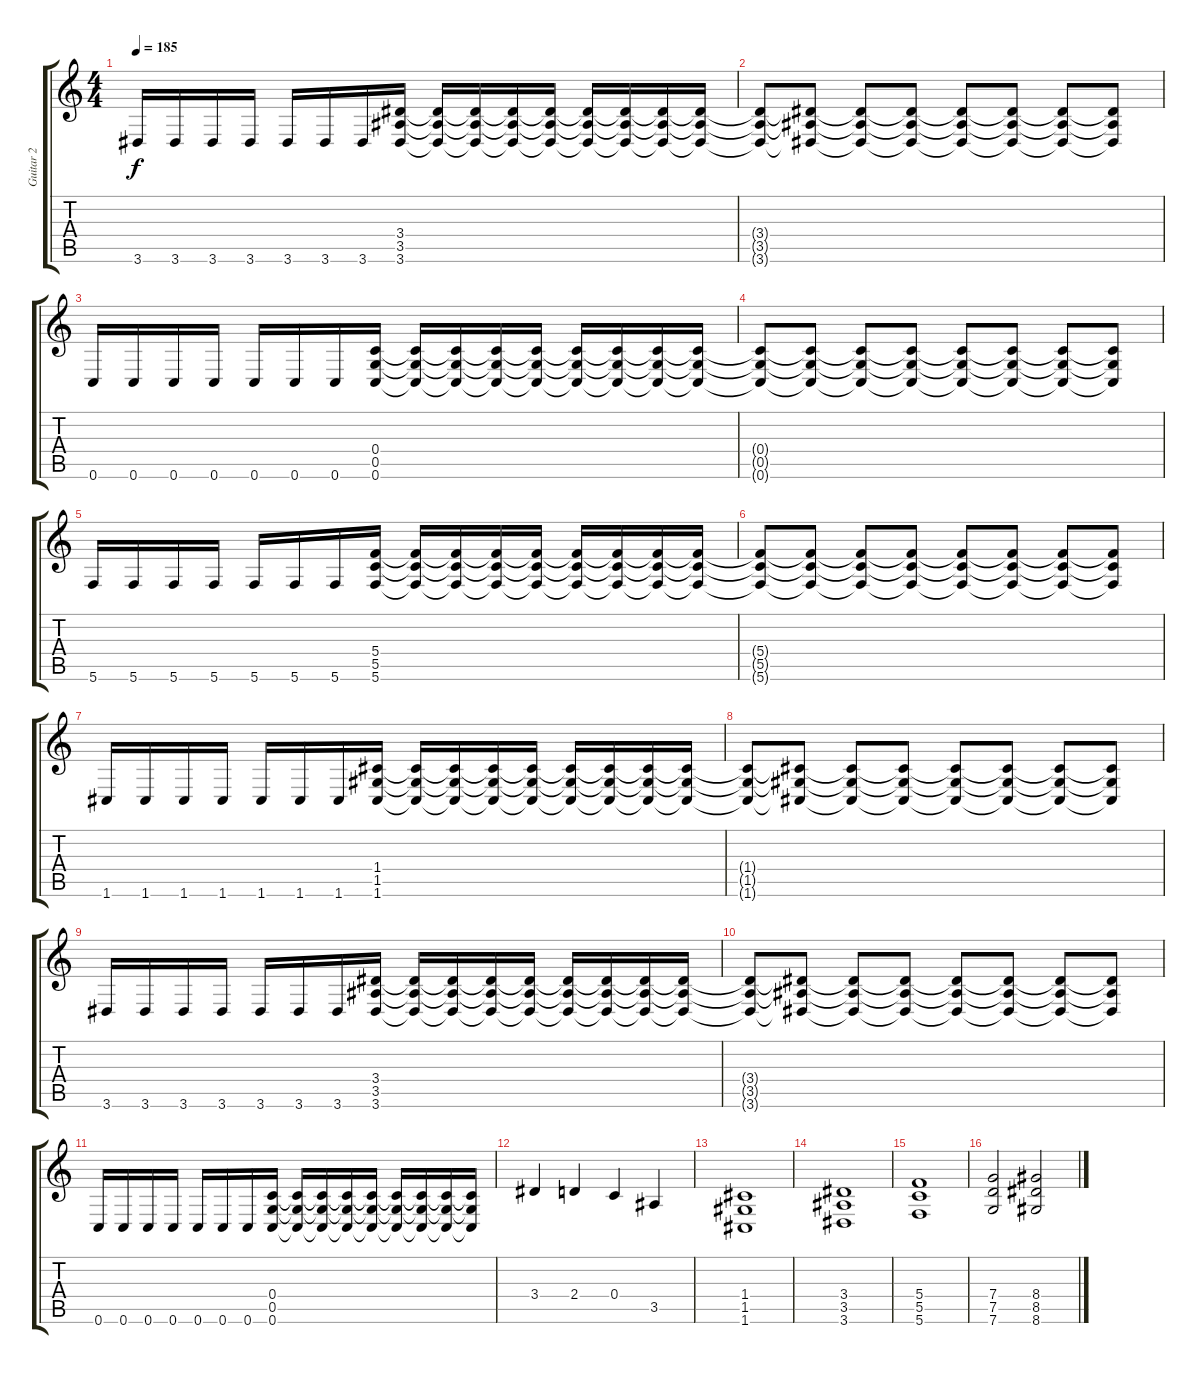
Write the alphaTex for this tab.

\track ("Guitar 2" "Guitar 2") {instrument distortionguitar}
\staff {score tabs}
\tuning (D4 A3 F3 C3 G2 C2) {hide}
\ts (4 4)
\tempo 185
\clef g2
\ks c
3.6.16{dy f} 3.6.16 3.6.16 3.6.16 3.6.16 3.6.16 3.6.16 (3.4 3.5 3.6).16 (3.4{t} 3.5{t} 3.6{t}).16 (3.4{t} 3.5{t} 3.6{t}).16 (3.4{t} 3.5{t} 3.6{t}).16 (3.4{t} 3.5{t} 3.6{t}).16 (3.4{t} 3.5{t} 3.6{t}).16 (3.4{t} 3.5{t} 3.6{t}).16 (3.4{t} 3.5{t} 3.6{t}).16 (3.4{t} 3.5{t} 3.6{t}).16 |
(3.4{t} 3.5{t} 3.6{t}).8 (3.4{t} 3.5{t} 3.6{t}).8 (3.4{t} 3.5{t} 3.6{t}).8 (3.4{t} 3.5{t} 3.6{t}).8 (3.4{t} 3.5{t} 3.6{t}).8 (3.4{t} 3.5{t} 3.6{t}).8 (3.4{t} 3.5{t} 3.6{t}).8 (3.4{t} 3.5{t} 3.6{t}).8 |
0.6.16 0.6.16 0.6.16 0.6.16 0.6.16 0.6.16 0.6.16 (0.4 0.5 0.6).16 (0.4{t} 0.5{t} 0.6{t}).16 (0.4{t} 0.5{t} 0.6{t}).16 (0.4{t} 0.5{t} 0.6{t}).16 (0.4{t} 0.5{t} 0.6{t}).16 (0.4{t} 0.5{t} 0.6{t}).16 (0.4{t} 0.5{t} 0.6{t}).16 (0.4{t} 0.5{t} 0.6{t}).16 (0.4{t} 0.5{t} 0.6{t}).16 |
(0.4{t} 0.5{t} 0.6{t}).8 (0.4{t} 0.5{t} 0.6{t}).8 (0.4{t} 0.5{t} 0.6{t}).8 (0.4{t} 0.5{t} 0.6{t}).8 (0.4{t} 0.5{t} 0.6{t}).8 (0.4{t} 0.5{t} 0.6{t}).8 (0.4{t} 0.5{t} 0.6{t}).8 (0.4{t} 0.5{t} 0.6{t}).8 |
5.6.16 5.6.16 5.6.16 5.6.16 5.6.16 5.6.16 5.6.16 (5.4 5.5 5.6).16 (5.4{t} 5.5{t} 5.6{t}).16 (5.4{t} 5.5{t} 5.6{t}).16 (5.4{t} 5.5{t} 5.6{t}).16 (5.4{t} 5.5{t} 5.6{t}).16 (5.4{t} 5.5{t} 5.6{t}).16 (5.4{t} 5.5{t} 5.6{t}).16 (5.4{t} 5.5{t} 5.6{t}).16 (5.4{t} 5.5{t} 5.6{t}).16 |
(5.4{t} 5.5{t} 5.6{t}).8 (5.4{t} 5.5{t} 5.6{t}).8 (5.4{t} 5.5{t} 5.6{t}).8 (5.4{t} 5.5{t} 5.6{t}).8 (5.4{t} 5.5{t} 5.6{t}).8 (5.4{t} 5.5{t} 5.6{t}).8 (5.4{t} 5.5{t} 5.6{t}).8 (5.4{t} 5.5{t} 5.6{t}).8 |
1.6.16 1.6.16 1.6.16 1.6.16 1.6.16 1.6.16 1.6.16 (1.4 1.5 1.6).16 (1.4{t} 1.5{t} 1.6{t}).16 (1.4{t} 1.5{t} 1.6{t}).16 (1.4{t} 1.5{t} 1.6{t}).16 (1.4{t} 1.5{t} 1.6{t}).16 (1.4{t} 1.5{t} 1.6{t}).16 (1.4{t} 1.5{t} 1.6{t}).16 (1.4{t} 1.5{t} 1.6{t}).16 (1.4{t} 1.5{t} 1.6{t}).16 |
(1.4{t} 1.5{t} 1.6{t}).8 (1.4{t} 1.5{t} 1.6{t}).8 (1.4{t} 1.5{t} 1.6{t}).8 (1.4{t} 1.5{t} 1.6{t}).8 (1.4{t} 1.5{t} 1.6{t}).8 (1.4{t} 1.5{t} 1.6{t}).8 (1.4{t} 1.5{t} 1.6{t}).8 (1.4{t} 1.5{t} 1.6{t}).8 |
3.6.16 3.6.16 3.6.16 3.6.16 3.6.16 3.6.16 3.6.16 (3.4 3.5 3.6).16 (3.4{t} 3.5{t} 3.6{t}).16 (3.4{t} 3.5{t} 3.6{t}).16 (3.4{t} 3.5{t} 3.6{t}).16 (3.4{t} 3.5{t} 3.6{t}).16 (3.4{t} 3.5{t} 3.6{t}).16 (3.4{t} 3.5{t} 3.6{t}).16 (3.4{t} 3.5{t} 3.6{t}).16 (3.4{t} 3.5{t} 3.6{t}).16 |
(3.4{t} 3.5{t} 3.6{t}).8 (3.4{t} 3.5{t} 3.6{t}).8 (3.4{t} 3.5{t} 3.6{t}).8 (3.4{t} 3.5{t} 3.6{t}).8 (3.4{t} 3.5{t} 3.6{t}).8 (3.4{t} 3.5{t} 3.6{t}).8 (3.4{t} 3.5{t} 3.6{t}).8 (3.4{t} 3.5{t} 3.6{t}).8 |
0.6.16 0.6.16 0.6.16 0.6.16 0.6.16 0.6.16 0.6.16 (0.4 0.5 0.6).16 (0.4{t} 0.5{t} 0.6{t}).16 (0.4{t} 0.5{t} 0.6{t}).16 (0.4{t} 0.5{t} 0.6{t}).16 (0.4{t} 0.5{t} 0.6{t}).16 (0.4{t} 0.5{t} 0.6{t}).16 (0.4{t} 0.5{t} 0.6{t}).16 (0.4{t} 0.5{t} 0.6{t}).16 (0.4{t} 0.5{t} 0.6{t}).16 |
3.4.4 2.4.4 0.4.4 3.5.4 |
(1.4 1.5 1.6).1 |
(3.4 3.5 3.6).1 |
(5.4 5.5 5.6).1 |
(7.4 7.5 7.6).2 (8.4 8.5 8.6).2
